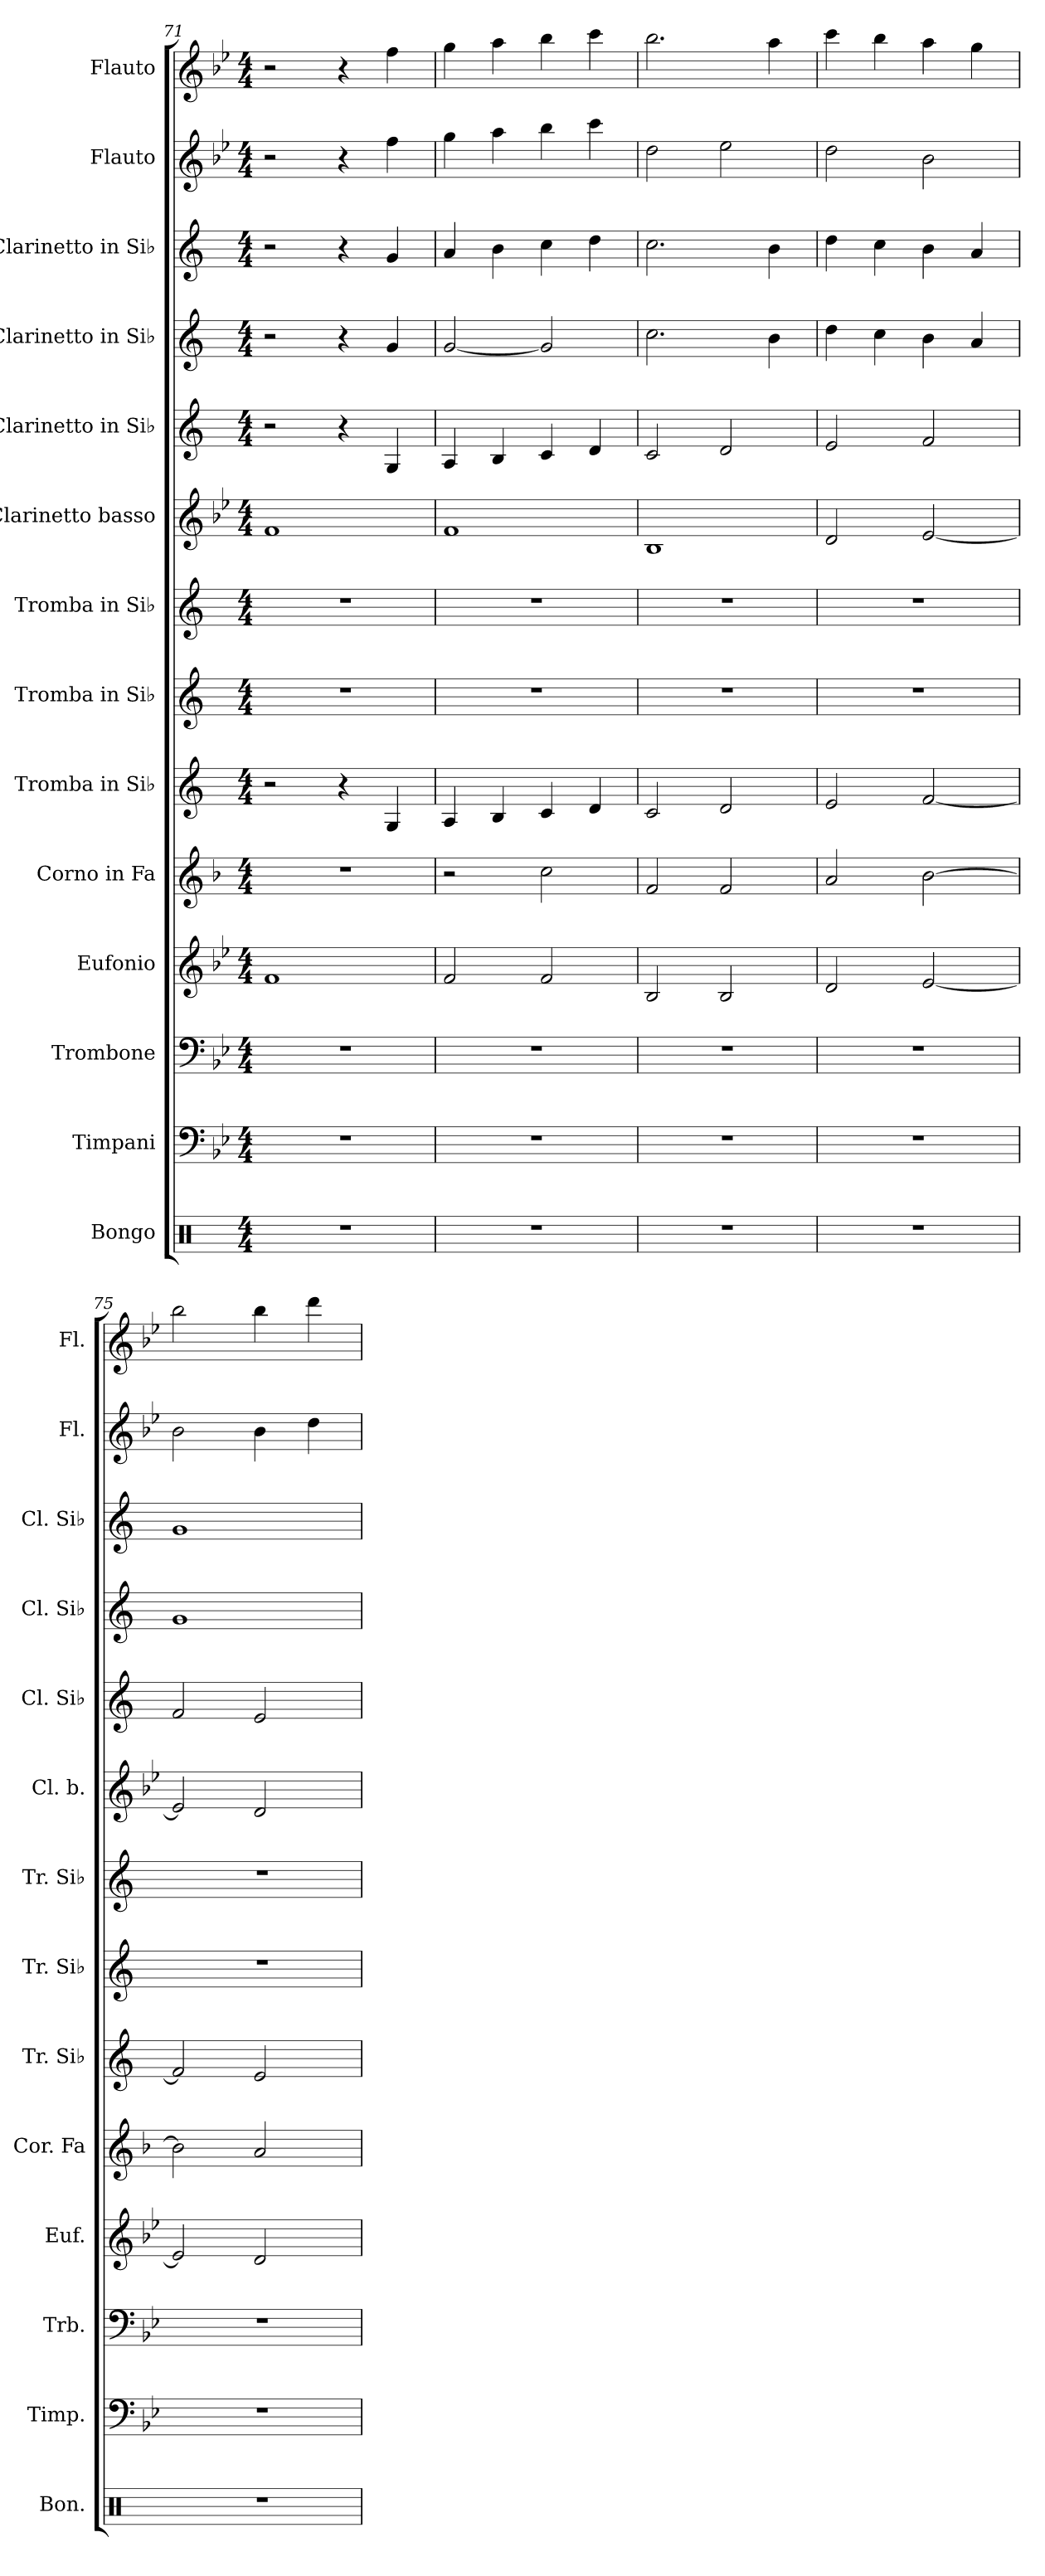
**kern	**kern	**kern	**kern	**kern	**kern	**kern	**kern	**kern	**kern	**kern	**kern	**kern	**kern
*part14	*part13	*part12	*part11	*part10	*part9	*part8	*part7	*part6	*part5	*part4	*part3	*part2	*part1
*staff14	*staff13	*staff12	*staff11	*staff10	*staff9	*staff8	*staff7	*staff6	*staff5	*staff4	*staff3	*staff2	*staff1
*I"Bongo	*I"Timpani	*I"Trombone	*I"Eufonio	*I"Corno in Fa	*I"Tromba in Si♭	*I"Tromba in Si♭	*I"Tromba in Si♭	*I"Clarinetto basso	*I"Clarinetto in Si♭	*I"Clarinetto in Si♭	*I"Clarinetto in Si♭	*I"Flauto	*I"Flauto
*I'Bon.	*I'Timp.	*I'Trb.	*I'Euf.	*I'Cor. Fa	*I'Tr. Si♭	*I'Tr. Si♭	*I'Tr. Si♭	*I'Cl. b.	*I'Cl. Si♭	*I'Cl. Si♭	*I'Cl. Si♭	*I'Fl.	*I'Fl.
!!LO:PB:g=z
*clefX	*clefF4	*clefF4	*clefG2	*clefG2	*clefG2	*clefG2	*clefG2	*clefG2	*clefG2	*clefG2	*clefG2	*clefG2	*clefG2
*	*	*	*ITrd8c14	*ITrd4c7	*ITrd1c2	*ITrd1c2	*ITrd1c2	*ITrd8c14	*ITrd1c2	*ITrd1c2	*ITrd1c2	*	*
*k[]	*k[b-e-]	*k[b-e-]	*k[b-e-]	*k[b-e-]	*k[b-e-]	*k[b-e-]	*k[b-e-]	*k[b-e-]	*k[b-e-]	*k[b-e-]	*k[b-e-]	*k[b-e-]	*k[b-e-]
*M4/4	*M4/4	*M4/4	*M4/4	*M4/4	*M4/4	*M4/4	*M4/4	*M4/4	*M4/4	*M4/4	*M4/4	*M4/4	*M4/4
*MM60	*MM60	*MM60	*MM60	*MM60	*MM60	*MM60	*MM60	*MM60	*MM60	*MM60	*MM60	*MM60	*MM60
=71	=71	=71	=71	=71	=71	=71	=71	=71	=71	=71	=71	=71	=71
1r	1r	1r	1F	1r	2r	1r	1r	1F	2r	2r	2r	2r	2r
.	.	.	.	.	4r	.	.	.	4r	4r	4r	4r	4r
.	.	.	.	.	4F/	.	.	.	4F/	4f/	4f/	4ff\	4ff\
=72	=72	=72	=72	=72	=72	=72	=72	=72	=72	=72	=72	=72	=72
1r	1r	1r	2F/	2r	4G/	1r	1r	1F	4G/	[2f/	4g/	4gg\	4gg\
.	.	.	.	.	4A/	.	.	.	4A/	.	4a\	4aa\	4aa\
.	.	.	2F/	2f\	4B-/	.	.	.	4B-/	2f/]	4b-\	4bb-\	4bb-\
.	.	.	.	.	4c/	.	.	.	4c/	.	4cc\	4ccc\	4ccc\
=73	=73	=73	=73	=73	=73	=73	=73	=73	=73	=73	=73	=73	=73
1r	1r	1r	2BB-/	2B-/	2B-/	1r	1r	1BB-	2B-/	2.b-\	2.b-\	2dd\	2.bb-\
.	.	.	2BB-/	2B-/	2c/	.	.	.	2c/	.	.	2ee-\	.
.	.	.	.	.	.	.	.	.	.	4a\	4a\	.	4aa\
=74	=74	=74	=74	=74	=74	=74	=74	=74	=74	=74	=74	=74	=74
1r	1r	1r	2D/	2d/	2d/	1r	1r	2D/	2d/	4cc\	4cc\	2dd\	4ccc\
.	.	.	.	.	.	.	.	.	.	4b-\	4b-\	.	4bb-\
.	.	.	[2E-/	[2e-\	[2e-/	.	.	[2E-/	2e-/	4a\	4a\	2b-\	4aa\
.	.	.	.	.	.	.	.	.	.	4g/	4g/	.	4gg\
=75	=75	=75	=75	=75	=75	=75	=75	=75	=75	=75	=75	=75	=75
1r	1r	1r	2E-/]	2e-\]	2e-/]	1r	1r	2E-/]	2e-/	1f	1f	2b-\	2bb-\
.	.	.	2D/	2d/	2d/	.	.	2D/	2d/	.	.	4b-\	4bb-\
.	.	.	.	.	.	.	.	.	.	.	.	4dd\	4ddd\
=	=	=	=	=	=	=	=	=	=	=	=	=	=
*-	*-	*-	*-	*-	*-	*-	*-	*-	*-	*-	*-	*-	*-
